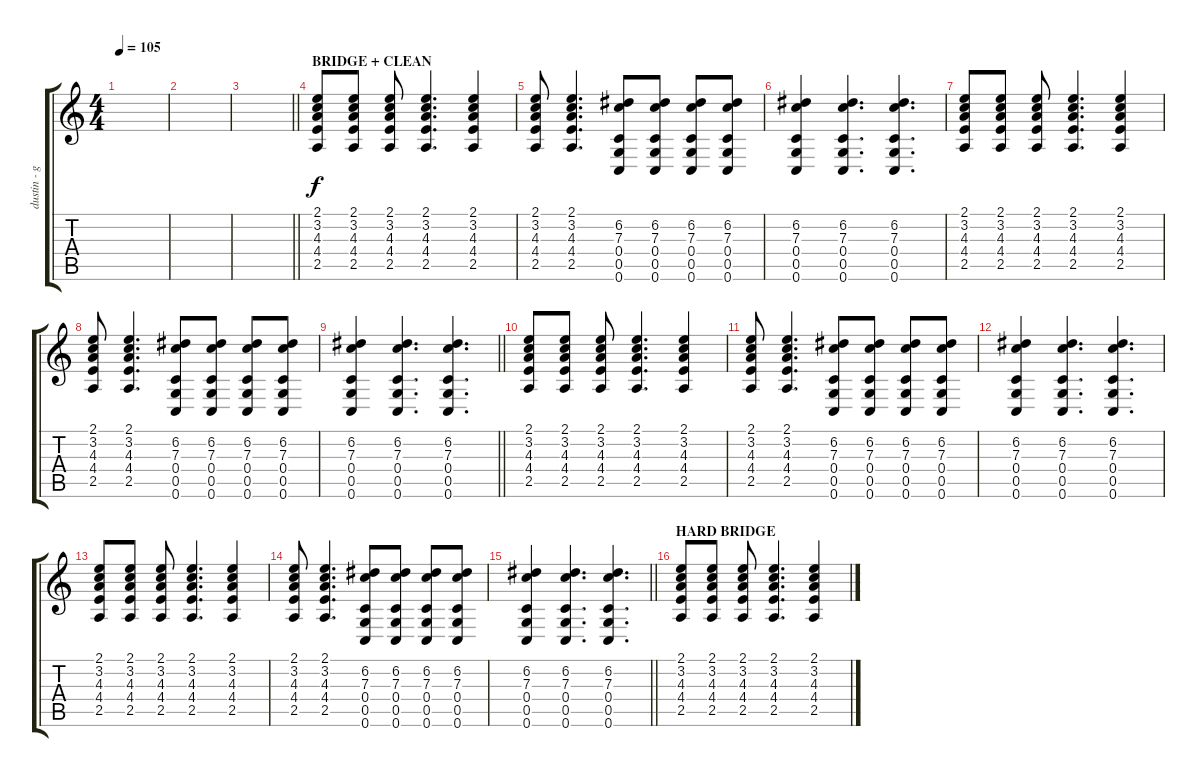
\track ("dustin - guitar 1" "dustin - g") {instrument distortionguitar}
\staff {score tabs}
\tuning (D4 A3 F3 C3 G2 C2) {hide}
\ts (4 4)
\tempo 105
\clef g2
\ks c
|
|
\barLineRight lightlight
|
\section ("" "BRIDGE + CLEAN")
(2.1 3.2 4.3 4.4 2.5).8 (2.1 3.2 4.3 4.4 2.5).8 (2.1 3.2 4.3 4.4 2.5).8 (2.1 3.2 4.3 4.4 2.5).4{d} (2.1 3.2 4.3 4.4 2.5).4 |
(2.1 3.2 4.3 4.4 2.5).8 (2.1 3.2 4.3 4.4 2.5).4{d} (6.2 7.3 0.4 0.5 0.6).8 (6.2 7.3 0.4 0.5 0.6).8 (6.2 7.3 0.4 0.5 0.6).8 (6.2 7.3 0.4 0.5 0.6).8 |
(6.2 7.3 0.4 0.5 0.6).4 (6.2 7.3 0.4 0.5 0.6).4{d} (6.2 7.3 0.4 0.5 0.6).4{d} |
(2.1 3.2 4.3 4.4 2.5).8 (2.1 3.2 4.3 4.4 2.5).8 (2.1 3.2 4.3 4.4 2.5).8 (2.1 3.2 4.3 4.4 2.5).4{d} (2.1 3.2 4.3 4.4 2.5).4 |
(2.1 3.2 4.3 4.4 2.5).8 (2.1 3.2 4.3 4.4 2.5).4{d} (6.2 7.3 0.4 0.5 0.6).8 (6.2 7.3 0.4 0.5 0.6).8 (6.2 7.3 0.4 0.5 0.6).8 (6.2 7.3 0.4 0.5 0.6).8 |
\barLineRight lightlight
(6.2 7.3 0.4 0.5 0.6).4 (6.2 7.3 0.4 0.5 0.6).4{d} (6.2 7.3 0.4 0.5 0.6).4{d} |
(2.1 3.2 4.3 4.4 2.5).8 (2.1 3.2 4.3 4.4 2.5).8 (2.1 3.2 4.3 4.4 2.5).8 (2.1 3.2 4.3 4.4 2.5).4{d} (2.1 3.2 4.3 4.4 2.5).4 |
(2.1 3.2 4.3 4.4 2.5).8 (2.1 3.2 4.3 4.4 2.5).4{d} (6.2 7.3 0.4 0.5 0.6).8 (6.2 7.3 0.4 0.5 0.6).8 (6.2 7.3 0.4 0.5 0.6).8 (6.2 7.3 0.4 0.5 0.6).8 |
(6.2 7.3 0.4 0.5 0.6).4 (6.2 7.3 0.4 0.5 0.6).4{d} (6.2 7.3 0.4 0.5 0.6).4{d} |
(2.1 3.2 4.3 4.4 2.5).8 (2.1 3.2 4.3 4.4 2.5).8 (2.1 3.2 4.3 4.4 2.5).8 (2.1 3.2 4.3 4.4 2.5).4{d} (2.1 3.2 4.3 4.4 2.5).4 |
(2.1 3.2 4.3 4.4 2.5).8 (2.1 3.2 4.3 4.4 2.5).4{d} (6.2 7.3 0.4 0.5 0.6).8 (6.2 7.3 0.4 0.5 0.6).8 (6.2 7.3 0.4 0.5 0.6).8 (6.2 7.3 0.4 0.5 0.6).8 |
\barLineRight lightlight
(6.2 7.3 0.4 0.5 0.6).4 (6.2 7.3 0.4 0.5 0.6).4{d} (6.2 7.3 0.4 0.5 0.6).4{d} |
\section ("" "HARD BRIDGE")
(2.1 3.2 4.3 4.4 2.5).8 (2.1 3.2 4.3 4.4 2.5).8 (2.1 3.2 4.3 4.4 2.5).8 (2.1 3.2 4.3 4.4 2.5).4{d} (2.1 3.2 4.3 4.4 2.5).4
